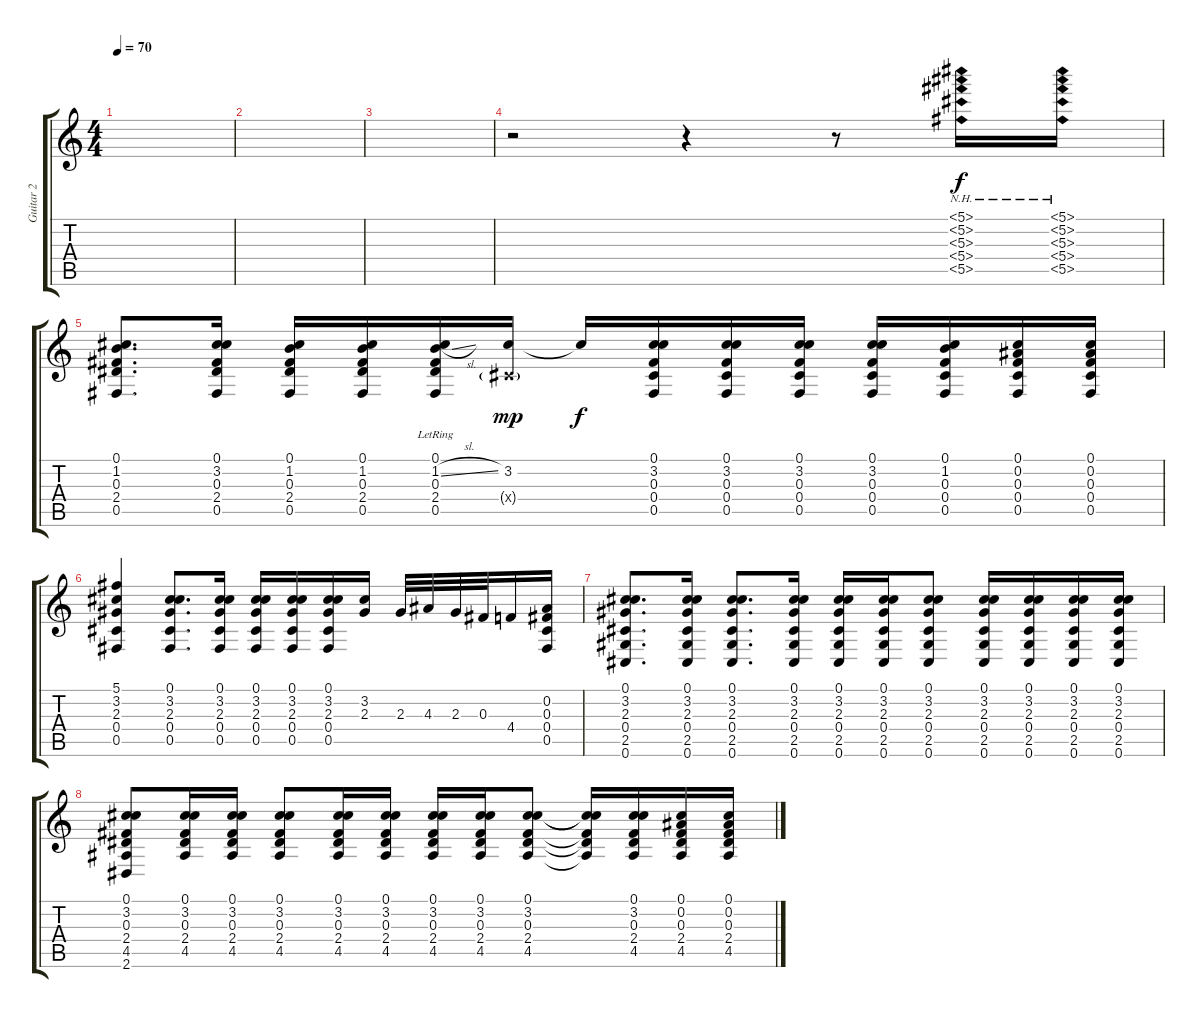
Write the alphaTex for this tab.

\track ("Guitar 2" "Guitar 2") {instrument distortionguitar}
\staff {score tabs}
\tuning (Db4 Bb3 Gb3 Db3 Gb2 Db2) {hide}
\ts (4 4)
\tempo 70
\clef g2
\ks c
|
|
|
r.2 r.4 r.8 (5.1{nh} 5.2{nh} 5.3{nh} 5.4{nh} 5.5{nh}).16 (5.1{nh} 5.2{nh} 5.3{nh} 5.4{nh} 5.5{nh}).16 |
(0.1 1.2 0.3 2.4 0.5).8{d dy f} (0.1 3.2 0.3 2.4 0.5).16 (0.1 1.2 0.3 2.4 0.5).16 (0.1 1.2 0.3 2.4 0.5).16 (0.1{lr} 1.2{sl} 0.3{lr} 2.4 0.5{lr}).16 (3.2 0.4{g x}).16{dy mp} 3.2{t}.16{dy f} (0.1 3.2 0.3 0.4 0.5).16 (0.1 3.2 0.3 0.4 0.5).16 (0.1 3.2 0.3 0.4 0.5).16 (0.1 3.2 0.3 0.4 0.5).16 (0.1 1.2 0.3 0.4 0.5).16 (0.1 0.2 0.3 0.4 0.5).16 (0.1 0.2 0.3 0.4 0.5).16 |
(5.1 3.2 2.3 0.4 0.5).4 (0.1 3.2 2.3 0.4 0.5).8{d} (0.1 3.2 2.3 0.4 0.5).16 (0.1 3.2 2.3 0.4 0.5).16 (0.1 3.2 2.3 0.4 0.5).16 (0.1 3.2 2.3 0.4 0.5).16 (3.2 2.3).16 2.3.32 4.3.32 2.3.32 0.3.32 4.4.16 (0.2 0.3 0.4 0.5).16 |
(0.1 3.2 2.3 0.4 2.5 0.6).8{d} (0.1 3.2 2.3 0.4 2.5 0.6).16 (0.1 3.2 2.3 0.4 2.5 0.6).8{d} (0.1 3.2 2.3 0.4 2.5 0.6).16 (0.1 3.2 2.3 0.4 2.5 0.6).16 (0.1 3.2 2.3 0.4 2.5 0.6).16 (0.1 3.2 2.3 0.4 2.5 0.6).8 (0.1 3.2 2.3 0.4 2.5 0.6).16 (0.1 3.2 2.3 0.4 2.5 0.6).16 (0.1 3.2 2.3 0.4 2.5 0.6).16 (0.1 3.2 2.3 0.4 2.5 0.6).16 |
(0.1 3.2 0.3 2.4 4.5 2.6).8 (0.1 3.2 0.3 2.4 4.5).16 (0.1 3.2 0.3 2.4 4.5).16 (0.1 3.2 0.3 2.4 4.5).8 (0.1 3.2 0.3 2.4 4.5).16 (0.1 3.2 0.3 2.4 4.5).16 (0.1 3.2 0.3 2.4 4.5).16 (0.1 3.2 0.3 2.4 4.5).16 (0.1 3.2 0.3 2.4 4.5).8 (0.1{t} 3.2{t} 0.3{t} 2.4{t} 4.5{t}).16 (0.1 3.2 0.3 2.4 4.5).16 (0.1 0.2 0.3 2.4 4.5).16 (0.1 0.2 0.3 2.4 4.5).16
